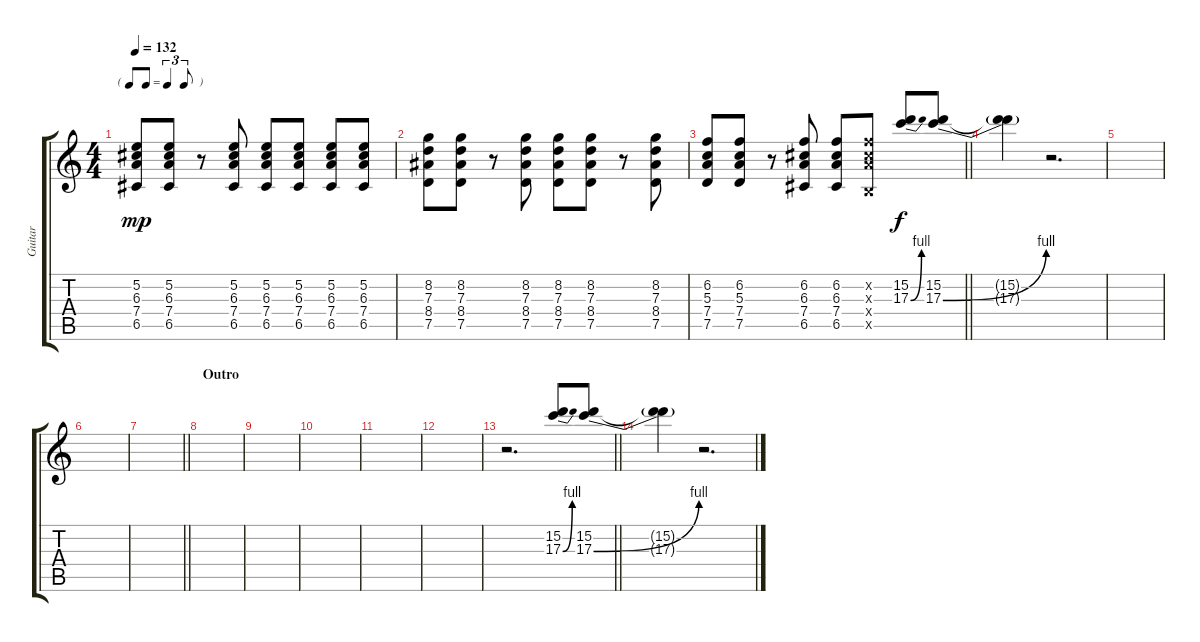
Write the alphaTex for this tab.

\track ("Guitar" "Guitar") {instrument distortionguitar}
\staff {score tabs}
\tuning (E4 B3 G3 D3 G2 D2) {hide}
\ts (4 4)
\tf triplet8th
\tempo 132
\clef g2
\ks c
(5.2 6.3 7.4 6.5).8{dy mp} (5.2 6.3 7.4 6.5).8 r.8 (5.2 6.3 7.4 6.5).8 (5.2 6.3 7.4 6.5).8 (5.2 6.3 7.4 6.5).8 (5.2 6.3 7.4 6.5).8 (5.2 6.3 7.4 6.5).8 |
(8.2 7.3 8.4 7.5).8 (8.2 7.3 8.4 7.5).8 r.8 (8.2 7.3 8.4 7.5).8 (8.2 7.3 8.4 7.5).8 (8.2 7.3 8.4 7.5).8 r.8 (8.2 7.3 8.4 7.5).8 |
\barLineRight lightlight
(6.2 5.3 7.4 7.5).8 (6.2 5.3 7.4 7.5).8 r.8 (6.2 6.3 7.4 6.5).8 (6.2 6.3 7.4 6.5).8 (6.2{x} 6.3{x} 7.4{x} 4.5{x}).8 (15.2 17.3{be (bend 0 0 60 4)}).8{dy f beam Up} (15.2 17.3{be (bend 0 0 60 4)}).8{beam Up} |
(15.2{t} 17.3{t}).4 r.2{d} |
|
|
\barLineRight lightlight
|
\section ("" "Outro")
|
|
|
|
|
\barLineRight lightlight
r.2{d} (15.2 17.3{be (bend 0 0 60 4)}).8{beam Up} (15.2 17.3{be (bend 0 0 60 4)}).8{beam Up} |
(15.2{t} 17.3{t}).4 r.2{d}
